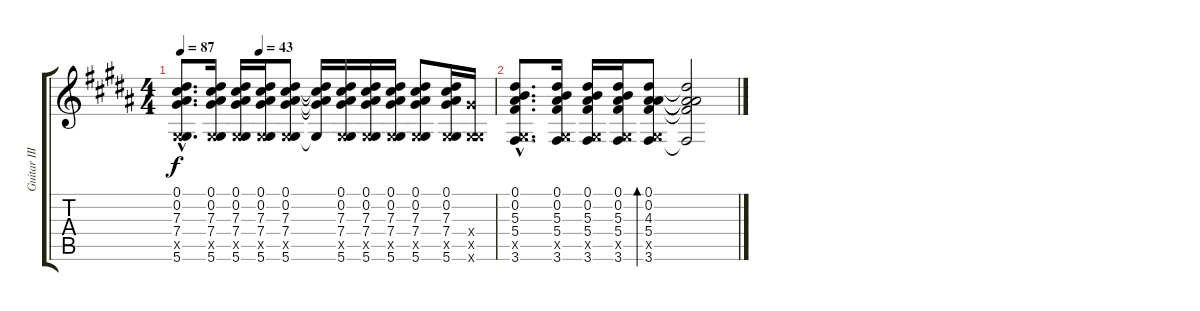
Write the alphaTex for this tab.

\track ("Guitar III" "Guitar III") {instrument acousticguitarsteel}
\staff {score tabs}
\tuning (Eb4 Bb3 Gb3 Db3 Ab2 Eb2) {hide}
\ts (4 4)
\tempo 87
\tempo (43 0.25)
\clef g2
\ks b
(0.1{hac} 0.2{hac} 7.3{hac} 7.4{hac} 0.5{hac x} 5.6{hac}).8{d dy f} (0.1 0.2 7.3 7.4 0.5{x} 5.6).16 (0.1 0.2 7.3 7.4 0.5{x} 5.6).16 (0.1 0.2 7.3 7.4 0.5{x} 5.6).16 (0.1 0.2 7.3 7.4 0.5{x} 5.6).8 (0.1{t} 0.2{t} 7.3{t} 7.4{t} 5.6{t}).16 (0.1 0.2 7.3 7.4 0.5{x} 5.6).16 (0.1 0.2 7.3 7.4 0.5{x} 5.6).16 (0.1 0.2 7.3 7.4 0.5{x} 5.6).16 (0.1 0.2 7.3 7.4 0.5{x} 5.6).8 (0.1 0.2 7.3 7.4 0.5{x} 5.6).16 (7.4{x} 0.5{x} 5.6{x}).16 |
(0.1{hac} 0.2{hac} 5.3{hac} 5.4{hac} 0.5{hac x} 3.6{hac}).8{d} (0.1 0.2 5.3 5.4 0.5{x} 3.6).16 (0.1 0.2 5.3 5.4 0.5{x} 3.6).16 (0.1 0.2 5.3 5.4 0.5{x} 3.6).16 (0.1 0.2 4.3 5.4 0.5{x} 3.6).8{bd 120} (0.1{t} 0.2{t} 4.3{t} 5.4{t} 3.6{t}).2
